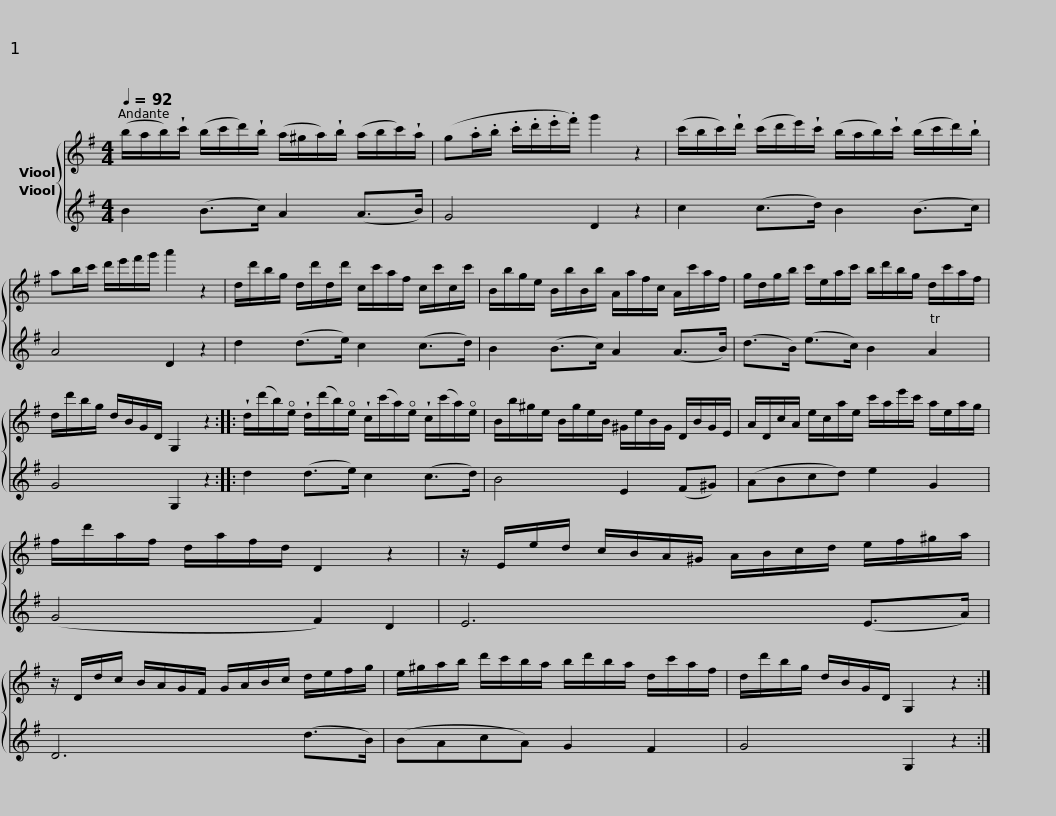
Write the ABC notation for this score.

X:1
%%score { 1 2 }
L:1/8
Q:1/4=92
M:4/4
I:linebreak $
K:G
V:1 treble
V:2 treble
V:1
 (b/a/b/)!wedge!c'/ (b/c'/d'/)!wedge!b/ (a/^g/a/)!wedge!b/ (a/b/c'/)!wedge!a/ | (g.a/.b/ .c'/.d'/.e'/.f'/) g'2 z2 | (c'/b/c'/)!wedge!d'/ (c'/d'/e'/)!wedge!c'/ (b/a/b/)!wedge!c'/ (b/c'/d'/)!wedge!b/ |$ ab/c'/ d'/e'/f'/g'/ a'2 z2 | d/d'/b/g/ d/d'/d/d'/ c/c'/a/f/ c/c'/c/c'/ | %5
 B/b/g/e/ B/b/B/b/ A/a/f/c/ A/c'/a/f/ |$ g/d/g/b/ c'/e/a/c'/ b/d'/b/g/ d/c'/a/f/ | d/d'/b/g/ d/B/G/D/ G,2 z2 ::$ !wedge!d/(d'/b/)!open!e/ !wedge!d/(d'/b/)!open!e/ !wedge!c/(c'/a/)!open!e/ !wedge!c/(c'/a/)!open!e/ | B/b/^g/e/ B/g/e/B/ ^G/e/B/G/ D/B/G/E/ | %10
 A/D/c/A/ e/c/a/e/ c'/a/e'/c'/ a/e/a/g/ |$ f/d'/a/f/ d/a/f/d/ D2 z2 | z/ E/e/d/ c/B/A/^G/ A/B/c/d/ e/f/^g/a/ | z/ D/d/c/ B/A/G/F/ G/A/B/c/ d/e/f/g/ |$ e/^g/a/b/ d'/c'/b/a/ b/d'/b/a/ d/c'/a/f/ | %15
 d/d'/b/g/ d/B/G/D/ G,2 z2 :| %16
V:2
 B2 (B>c) A2 (A>B) | G4 D2 z2 | c2 (c>d) B2 (B>c) |$ A4 D2 z2 | d2 (d>e) c2 (c>d) | %5
 B2 (B>c) A2 (A>B) |$ (d>B) (e>c) B2 TA2 | G4 G,2 z2 ::$ d2 (d>e) c2 (c>d) | B4 E2 (F^G) | %10
 (ABcd) e2 G2 |$ (G4 F2) D2 | E6 (E>A) | D6 (d>B) |$ (BAcA) G2 F2 | %15
 G4 G,2 z2 :| %16
